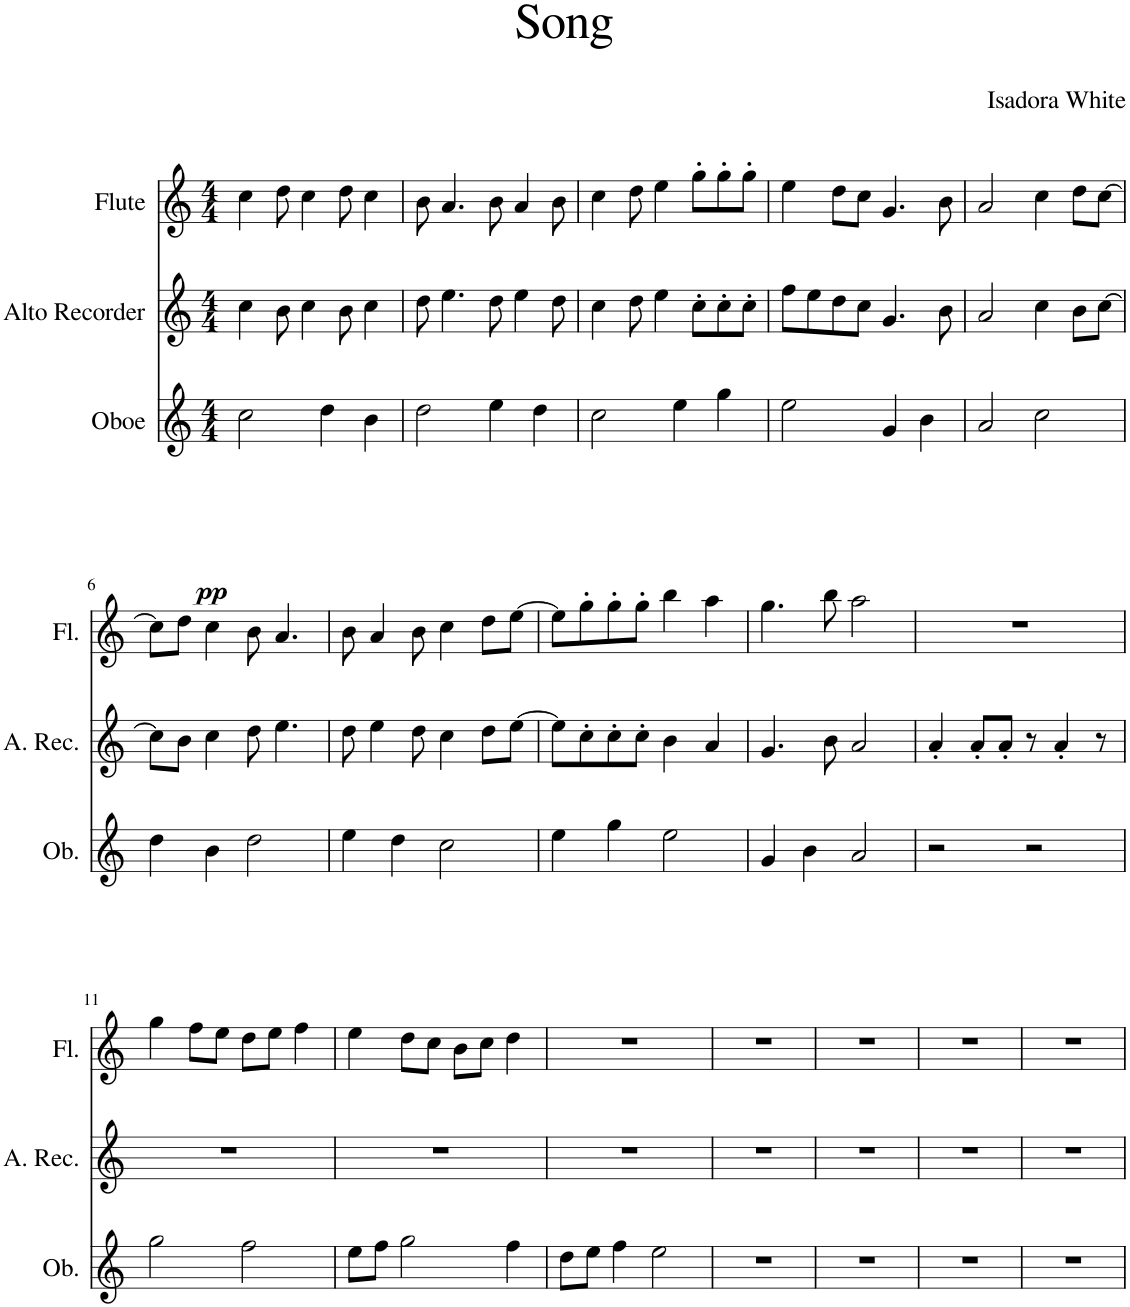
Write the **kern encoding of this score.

**kern	**dynam	**kern	**kern
*part3	*part3	*part2	*part1
*staff3	*staff3	*staff2	*staff1
*I"Oboe	*	*I"Alto Recorder	*I"Flute
*I'Ob.	*	*I'A. Rec.	*I'Fl.
*clefG2	*	*clefG2	*clefG2
*k[]	*	*k[]	*k[]
*M4/4	*	*M4/4	*M4/4
=1	=1	=1	=1
!	!LO:DY:b	!	!
2cc\	pp	4cc\	4cc\
.	.	8b\	8dd\
.	.	4cc\	4cc\
4dd\	.	.	.
.	.	8b\	8dd\
4b\	.	4cc\	4cc\
=2	=2	=2	=2
2dd\	.	8dd\	8b\
.	.	4.ee\	4.a/
4ee\	.	8dd\	8b\
.	.	4ee\	4a/
4dd\	.	.	.
.	.	8dd\	8b\
=3	=3	=3	=3
2cc\	.	4cc\	4cc\
.	.	8dd\	8dd\
.	.	4ee\	4ee\
4ee\	.	.	.
.	.	8cc'\L	8gg'\L
4gg\	.	8cc'\	8gg'\
.	.	8cc'\J	8gg'\J
=4	=4	=4	=4
2ee\	.	8ff\L	4ee\
.	.	8ee\	.
.	.	8dd\	8dd\L
.	.	8cc\J	8cc\J
4g/	.	4.g/	4.g/
4b\	.	.	.
.	.	8b\	8b\
=5	=5	=5	=5
2a/	.	2a/	2a/
2cc\	.	4cc\	4cc\
.	.	8b\L	8dd\L
.	.	[8cc\J	[8cc\J
!!LO:LB:g=z
=6	=6	=6	=6
4dd\	.	8cc\L]	8cc\L]
.	.	8b\J	8dd\J
4b\	.	4cc\	4cc\
2dd\	.	8dd\	8b\
.	.	4.ee\	4.a/
=7	=7	=7	=7
4ee\	.	8dd\	8b\
.	.	4ee\	4a/
4dd\	.	.	.
.	.	8dd\	8b\
2cc\	.	4cc\	4cc\
.	.	8dd\L	8dd\L
.	.	[8ee\J	[8ee\J
=8	=8	=8	=8
4ee\	.	8ee\L]	8ee\L]
.	.	8cc'\	8gg'\
4gg\	.	8cc'\	8gg'\
.	.	8cc'\J	8gg'\J
2ee\	.	4b\	4bb\
.	.	4a/	4aa\
=9	=9	=9	=9
4g/	.	4.g/	4.gg\
4b\	.	.	.
.	.	8b\	8bb\
2a/	.	2a/	2aa\
=10	=10	=10	=10
2r	.	4a'/	1r
.	.	8a'/L	.
.	.	8a'/J	.
2r	.	8r	.
.	.	4a'/	.
.	.	8r	.
!!LO:LB:g=z
=11	=11	=11	=11
2gg\	.	1r	4gg\
.	.	.	8ff\L
.	.	.	8ee\J
2ff\	.	.	8dd\L
.	.	.	8ee\J
.	.	.	4ff\
=12	=12	=12	=12
8ee\L	.	1r	4ee\
8ff\J	.	.	.
2gg\	.	.	8dd\L
.	.	.	8cc\J
.	.	.	8b\L
.	.	.	8cc\J
4ff\	.	.	4dd\
=13	=13	=13	=13
8dd\L	.	1r	1r
8ee\J	.	.	.
4ff\	.	.	.
2ee\	.	.	.
=14	=14	=14	=14
1r	.	1r	1r
=15	=15	=15	=15
1r	.	1r	1r
=16	=16	=16	=16
1r	.	1r	1r
=17	=17	=17	=17
1r	.	1r	1r
=	=	=	=
*-	*-	*-	*-
